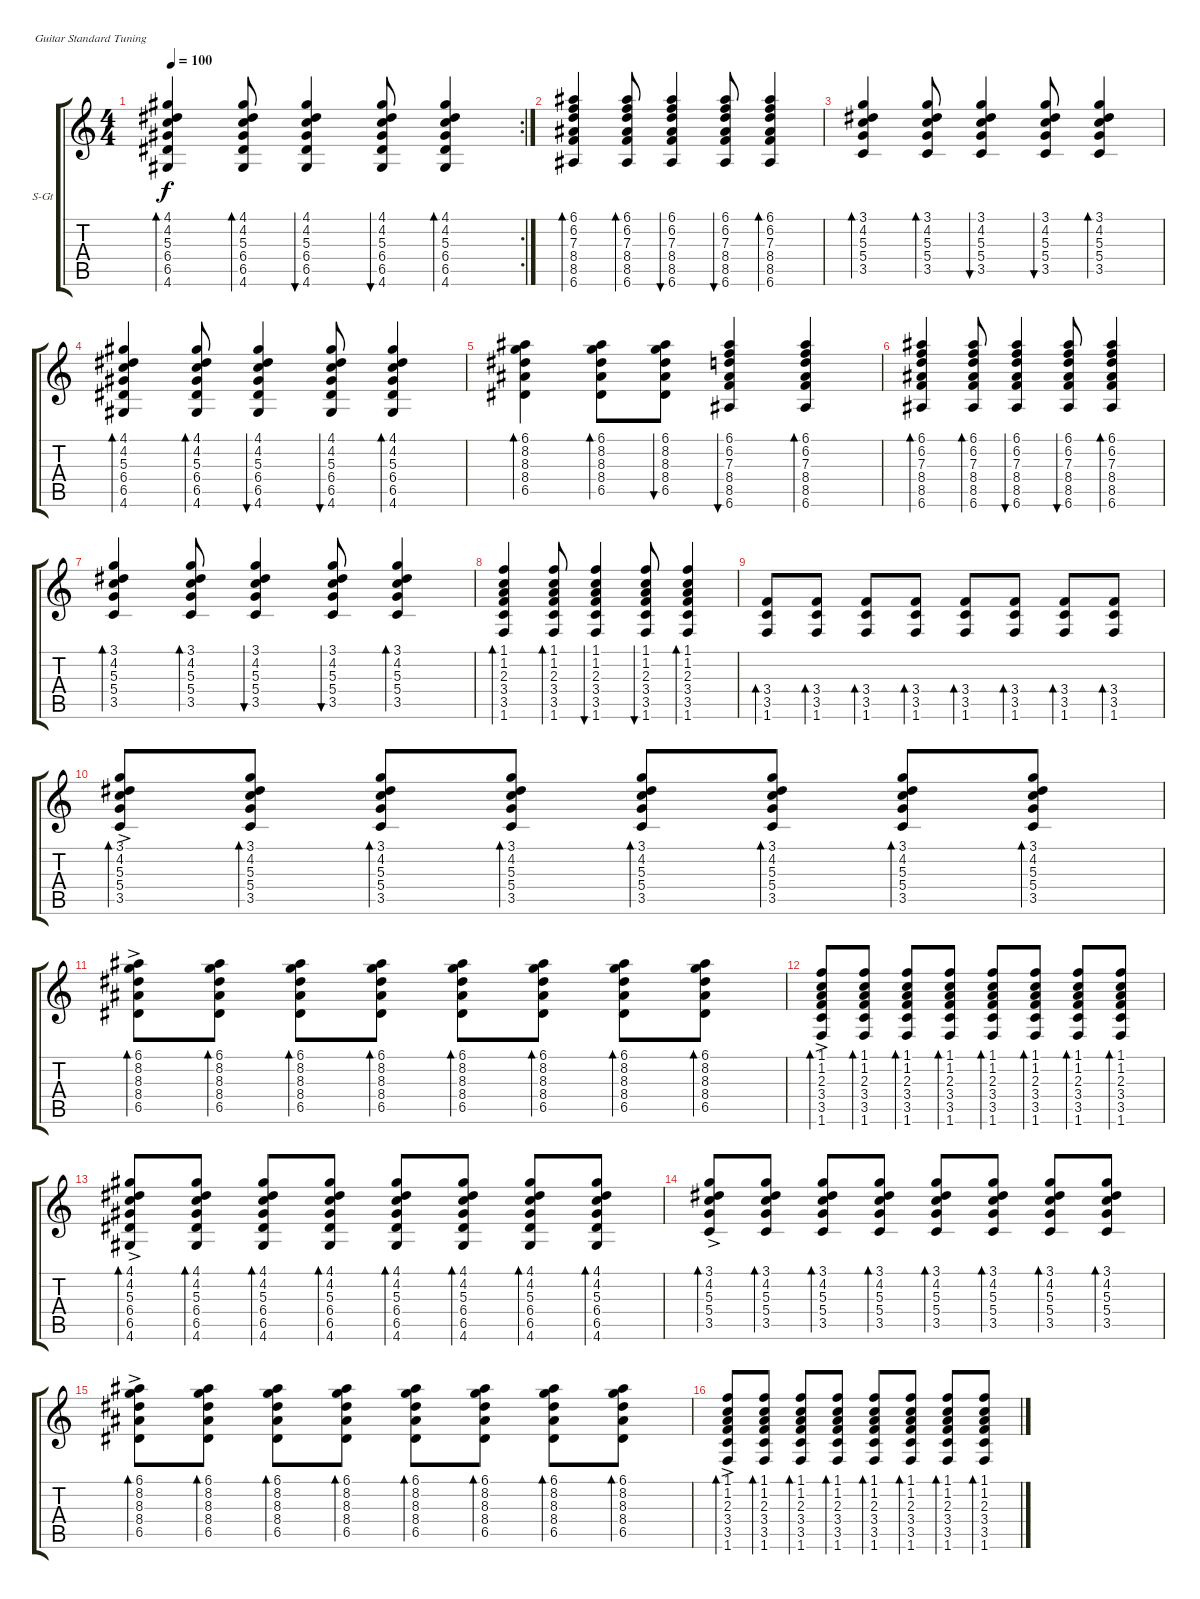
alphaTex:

\defaultSystemsLayout 4
\bracketExtendMode groupsimilarinstruments
\firstSystemTrackNameOrientation horizontal
\otherSystemsTrackNameOrientation horizontal
\track ("Acoustic One" "S-Gt") {instrument acousticguitarsteel}
\staff {score tabs}
\tuning (E4 B3 G3 D3 A2 E2)
\rc 2
\ts (4 4)
\tempo 100
\clef g2
\ks c
(4.1 4.2 5.3 6.4 6.5 4.6).4{bd 30 dy f} (4.1 4.2 5.3 6.4 6.5 4.6).8{bd 30} (4.1 4.2 5.3 6.4 6.5 4.6).4{bu 30} (4.1 4.2 5.3 6.4 6.5 4.6).8{bu 30} (4.1 4.2 5.3 6.4 6.5 4.6).4{bd 30} |
(6.1 6.2 7.3 8.4 8.5 6.6).4{bd 30} (6.1 6.2 7.3 8.4 8.5 6.6).8{bd 30} (6.1 6.2 7.3 8.4 8.5 6.6).4{bu 30} (6.1 6.2 7.3 8.4 8.5 6.6).8{bu 30} (6.1 6.2 7.3 8.4 8.5 6.6).4{bd 30} |
(3.1 4.2 5.3 5.4 3.5).4{bd 30} (3.1 4.2 5.3 5.4 3.5).8{bd 30} (3.1 4.2 5.3 5.4 3.5).4{bu 30} (3.1 4.2 5.3 5.4 3.5).8{bu 30} (3.1 4.2 5.3 5.4 3.5).4{bd 30} |
(4.1 4.2 5.3 6.4 6.5 4.6).4{bd 30} (4.1 4.2 5.3 6.4 6.5 4.6).8{bd 30} (4.1 4.2 5.3 6.4 6.5 4.6).4{bu 30} (4.1 4.2 5.3 6.4 6.5 4.6).8{bu 30} (4.1 4.2 5.3 6.4 6.5 4.6).4{bd 30} |
(6.1 8.2 8.3 8.4 6.5).4{bd 30} (6.1 8.2 8.3 8.4 6.5).8{bd 30} (6.1 8.2 8.3 8.4 6.5).8{bu 30} (6.1 6.2 7.3 8.4 8.5 6.6).4{bu 30} (6.1 6.2 7.3 8.4 8.5 6.6).4{bd 30} |
(6.1 6.2 7.3 8.4 8.5 6.6).4{bd 30} (6.1 6.2 7.3 8.4 8.5 6.6).8{bd 30} (6.1 6.2 7.3 8.4 8.5 6.6).4{bu 30} (6.1 6.2 7.3 8.4 8.5 6.6).8{bu 30} (6.1 6.2 7.3 8.4 8.5 6.6).4{bd 30} |
(3.1 4.2 5.3 5.4 3.5).4{bd 30} (3.1 4.2 5.3 5.4 3.5).8{bd 30} (3.1 4.2 5.3 5.4 3.5).4{bu 30} (3.1 4.2 5.3 5.4 3.5).8{bu 30} (3.1 4.2 5.3 5.4 3.5).4{bd 30} |
(1.1 1.2 2.3 3.4 3.5 1.6).4{bd 30} (1.1 1.2 2.3 3.4 3.5 1.6).8{bd 30} (1.1 1.2 2.3 3.4 3.5 1.6).4{bu 30} (1.1 1.2 2.3 3.4 3.5 1.6).8{bu 30} (1.1 1.2 2.3 3.4 3.5 1.6).4{bd 30} |
(3.4 3.5 1.6).8{bd 30} (3.4 3.5 1.6).8{bd 30} (3.4 3.5 1.6).8{bd 30} (3.4 3.5 1.6).8{bd 30} (3.4 3.5 1.6).8{bd 30} (3.4 3.5 1.6).8{bd 30} (3.4 3.5 1.6).8{bd 30} (3.4 3.5 1.6).8{bd 30} |
(3.1{ac} 4.2{ac} 5.3{ac} 5.4{ac} 3.5{ac}).8{bd 30} (3.1 4.2 5.3 5.4 3.5).8{bd 30} (3.1 4.2 5.3 5.4 3.5).8{bd 30} (3.1 4.2 5.3 5.4 3.5).8{bd 30} (3.1 4.2 5.3 5.4 3.5).8{bd 30} (3.1 4.2 5.3 5.4 3.5).8{bd 30} (3.1 4.2 5.3 5.4 3.5).8{bd 30} (3.1 4.2 5.3 5.4 3.5).8{bd 30} |
(6.1{ac} 8.2{ac} 8.3{ac} 8.4{ac} 6.5{ac}).8{bd 30} (6.1 8.2 8.3 8.4 6.5).8{bd 30} (6.1 8.2 8.3 8.4 6.5).8{bd 30} (6.1 8.2 8.3 8.4 6.5).8{bd 30} (6.1 8.2 8.3 8.4 6.5).8{bd 30} (6.1 8.2 8.3 8.4 6.5).8{bd 30} (6.1 8.2 8.3 8.4 6.5).8{bd 30} (6.1 8.2 8.3 8.4 6.5).8{bd 30} |
(1.6{ac} 3.5{ac} 3.4{ac} 2.3{ac} 1.2{ac} 1.1{ac}).8{bd 30} (1.6 3.5 3.4 2.3 1.2 1.1).8{bd 30} (1.6 3.5 3.4 2.3 1.2 1.1).8{bd 30} (1.6 3.5 3.4 2.3 1.2 1.1).8{bd 30} (1.6 3.5 3.4 2.3 1.2 1.1).8{bd 30} (1.6 3.5 3.4 2.3 1.2 1.1).8{bd 30} (1.6 3.5 3.4 2.3 1.2 1.1).8{bd 30} (1.6 3.5 3.4 2.3 1.2 1.1).8{bd 30} |
(4.1{ac} 4.2{ac} 5.3{ac} 6.4{ac} 6.5{ac} 4.6{ac}).8{bd 30} (4.1 4.2 5.3 6.4 6.5 4.6).8{bd 30} (4.1 4.2 5.3 6.4 6.5 4.6).8{bd 30} (4.1 4.2 5.3 6.4 6.5 4.6).8{bd 30} (4.1 4.2 5.3 6.4 6.5 4.6).8{bd 30} (4.1 4.2 5.3 6.4 6.5 4.6).8{bd 30} (4.1 4.2 5.3 6.4 6.5 4.6).8{bd 30} (4.1 4.2 5.3 6.4 6.5 4.6).8{bd 30} |
(3.1{ac} 4.2{ac} 5.3{ac} 5.4{ac} 3.5{ac}).8{bd 30} (3.1 4.2 5.3 5.4 3.5).8{bd 30} (3.1 4.2 5.3 5.4 3.5).8{bd 30} (3.1 4.2 5.3 5.4 3.5).8{bd 30} (3.1 4.2 5.3 5.4 3.5).8{bd 30} (3.1 4.2 5.3 5.4 3.5).8{bd 30} (3.1 4.2 5.3 5.4 3.5).8{bd 30} (3.1 4.2 5.3 5.4 3.5).8{bd 30} |
(6.1{ac} 8.2{ac} 8.3{ac} 8.4{ac} 6.5{ac}).8{bd 30} (6.1 8.2 8.3 8.4 6.5).8{bd 30} (6.1 8.2 8.3 8.4 6.5).8{bd 30} (6.1 8.2 8.3 8.4 6.5).8{bd 30} (6.1 8.2 8.3 8.4 6.5).8{bd 30} (6.1 8.2 8.3 8.4 6.5).8{bd 30} (6.1 8.2 8.3 8.4 6.5).8{bd 30} (6.1 8.2 8.3 8.4 6.5).8{bd 30} |
(1.6{ac} 3.5{ac} 3.4{ac} 2.3{ac} 1.2{ac} 1.1{ac}).8{bd 30} (1.6 3.5 3.4 2.3 1.2 1.1).8{bd 30} (1.6 3.5 3.4 2.3 1.2 1.1).8{bd 30} (1.6 3.5 3.4 2.3 1.2 1.1).8{bd 30} (1.6 3.5 3.4 2.3 1.2 1.1).8{bd 30} (1.6 3.5 3.4 2.3 1.2 1.1).8{bd 30} (1.6 3.5 3.4 2.3 1.2 1.1).8{bd 30} (1.6 3.5 3.4 2.3 1.2 1.1).8{bd 30}
